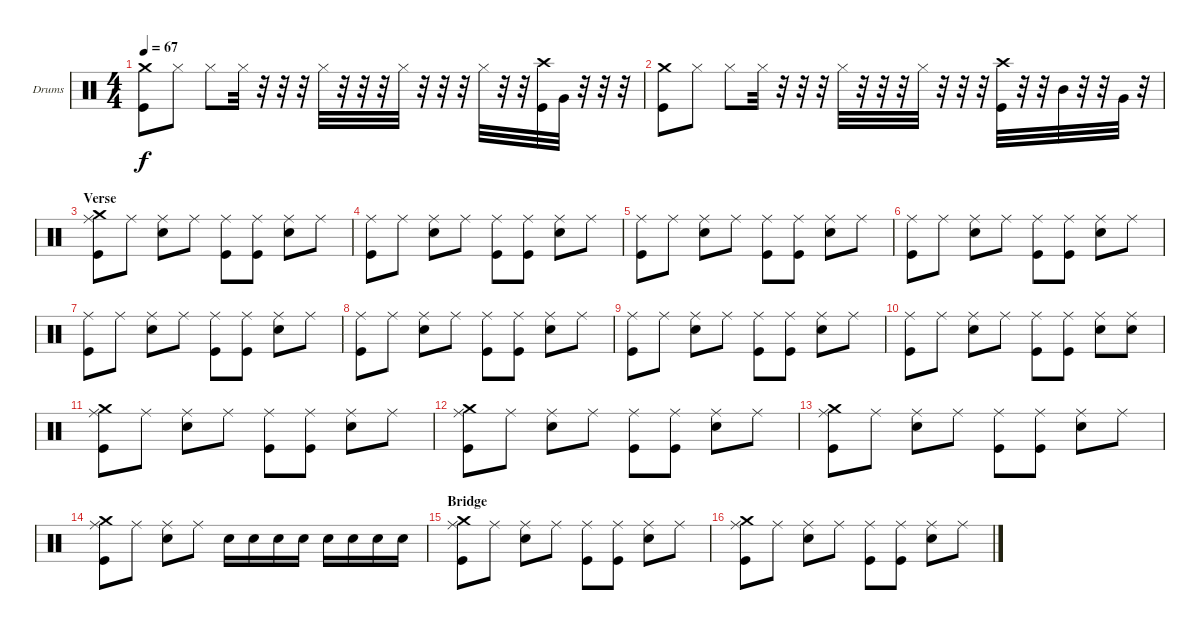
\bracketExtendMode groupsimilarinstruments
\firstSystemTrackNameOrientation horizontal
\otherSystemsTrackNameOrientation horizontal
\track ("Drumkit" "Drums") {instrument percussion}
\staff {score}
\articulation defaults
\ts (4 4)
\tempo 67
\clef neutral
\ks c
("Crash medium (hit)" "Kick (hit)").8{dy f} "Hi-Hat (closed)".8 "Hi-Hat (closed)".8 "Hi-Hat (closed)".32 r.32 r.32 r.32 "Hi-Hat (closed)".32 r.32 r.32 r.32 "Hi-Hat (closed)".32 r.32 r.32 r.32 "Hi-Hat (closed)".32 r.32 r.32 ("Crash high (hit)" "Kick (hit)").32 "Very Low Tom (hit)".32 r.32 r.32 r.32 |
("Crash medium (hit)" "Kick (hit)").8 "Hi-Hat (closed)".8 "Hi-Hat (closed)".8 "Hi-Hat (closed)".32 r.32 r.32 r.32 "Hi-Hat (closed)".32 r.32 r.32 r.32 "Hi-Hat (closed)".32 r.32 r.32 r.32 ("Crash high (hit)" "Kick (hit)").32 r.32 r.32 "Mid Tom (hit)".32 r.32 r.32 "Very Low Tom (hit)".32 r.32 |
\section ("" "Verse")
("Crash medium (hit)" "Ride (middle)" "Kick (hit)").8 "Ride (middle)".8 ("Ride (middle)" "Snare (hit) 2").8 "Ride (middle)".8 ("Ride (middle)" "Kick (hit)").8 ("Ride (middle)" "Kick (hit)").8 ("Ride (middle)" "Snare (hit) 2").8 "Ride (middle)".8 |
("Ride (middle)" "Kick (hit)").8 "Ride (middle)".8 ("Ride (middle)" "Snare (hit) 2").8 "Ride (middle)".8 ("Ride (middle)" "Kick (hit)").8 ("Ride (middle)" "Kick (hit)").8 ("Ride (middle)" "Snare (hit) 2").8 "Ride (middle)".8 |
("Ride (middle)" "Kick (hit)").8 "Ride (middle)".8 ("Ride (middle)" "Snare (hit) 2").8 "Ride (middle)".8 ("Ride (middle)" "Kick (hit)").8 ("Ride (middle)" "Kick (hit)").8 ("Ride (middle)" "Snare (hit) 2").8 "Ride (middle)".8 |
("Ride (middle)" "Kick (hit)").8 "Ride (middle)".8 ("Ride (middle)" "Snare (hit) 2").8 "Ride (middle)".8 ("Ride (middle)" "Kick (hit)").8 ("Ride (middle)" "Kick (hit)").8 ("Ride (middle)" "Snare (hit) 2").8 "Ride (middle)".8 |
("Ride (middle)" "Kick (hit)").8 "Ride (middle)".8 ("Ride (middle)" "Snare (hit) 2").8 "Ride (middle)".8 ("Ride (middle)" "Kick (hit)").8 ("Ride (middle)" "Kick (hit)").8 ("Ride (middle)" "Snare (hit) 2").8 "Ride (middle)".8 |
("Ride (middle)" "Kick (hit)").8 "Ride (middle)".8 ("Ride (middle)" "Snare (hit) 2").8 "Ride (middle)".8 ("Ride (middle)" "Kick (hit)").8 ("Ride (middle)" "Kick (hit)").8 ("Ride (middle)" "Snare (hit) 2").8 "Ride (middle)".8 |
("Ride (middle)" "Kick (hit)").8 "Ride (middle)".8 ("Ride (middle)" "Snare (hit) 2").8 "Ride (middle)".8 ("Ride (middle)" "Kick (hit)").8 ("Ride (middle)" "Kick (hit)").8 ("Ride (middle)" "Snare (hit) 2").8 "Ride (middle)".8 |
("Ride (middle)" "Kick (hit)").8 "Ride (middle)".8 ("Ride (middle)" "Snare (hit) 2").8 "Ride (middle)".8 ("Ride (middle)" "Kick (hit)").8 ("Ride (middle)" "Kick (hit)").8 ("Ride (middle)" "Snare (hit) 2").8 ("Ride (middle)" "Snare (hit) 2").8 |
("Crash medium (hit)" "Ride (middle)" "Kick (hit)").8 "Ride (middle)".8 ("Ride (middle)" "Snare (hit) 2").8 "Ride (middle)".8 ("Ride (middle)" "Kick (hit)").8 ("Ride (middle)" "Kick (hit)").8 ("Ride (middle)" "Snare (hit) 2").8 "Ride (middle)".8 |
("Crash medium (hit)" "Ride (middle)" "Kick (hit)").8 "Ride (middle)".8 ("Ride (middle)" "Snare (hit) 2").8 "Ride (middle)".8 ("Ride (middle)" "Kick (hit)").8 ("Ride (middle)" "Kick (hit)").8 ("Ride (middle)" "Snare (hit) 2").8 "Ride (middle)".8 |
("Crash medium (hit)" "Ride (middle)" "Kick (hit)").8 "Ride (middle)".8 ("Ride (middle)" "Snare (hit) 2").8 "Ride (middle)".8 ("Ride (middle)" "Kick (hit)").8 ("Ride (middle)" "Kick (hit)").8 ("Ride (middle)" "Snare (hit) 2").8 "Ride (middle)".8 |
("Crash medium (hit)" "Ride (middle)" "Kick (hit)").8 "Ride (middle)".8 ("Ride (middle)" "Snare (hit) 2").8 "Ride (middle)".8 "Snare (hit) 2".16 "Snare (hit) 2".16 "Snare (hit) 2".16 "Snare (hit) 2".16 "Snare (hit) 2".16 "Snare (hit) 2".16 "Snare (hit) 2".16 "Snare (hit) 2".16 |
\section ("" "Bridge")
("Crash medium (hit)" "Ride (middle)" "Kick (hit)").8 "Ride (middle)".8 ("Ride (middle)" "Snare (hit) 2").8 "Ride (middle)".8 ("Ride (middle)" "Kick (hit)").8 ("Ride (middle)" "Kick (hit)").8 ("Ride (middle)" "Snare (hit) 2").8 "Ride (middle)".8 |
("Crash medium (hit)" "Ride (middle)" "Kick (hit)").8 "Ride (middle)".8 ("Ride (middle)" "Snare (hit) 2").8 "Ride (middle)".8 ("Ride (middle)" "Kick (hit)").8 ("Ride (middle)" "Kick (hit)").8 ("Ride (middle)" "Snare (hit) 2").8 "Ride (middle)".8
